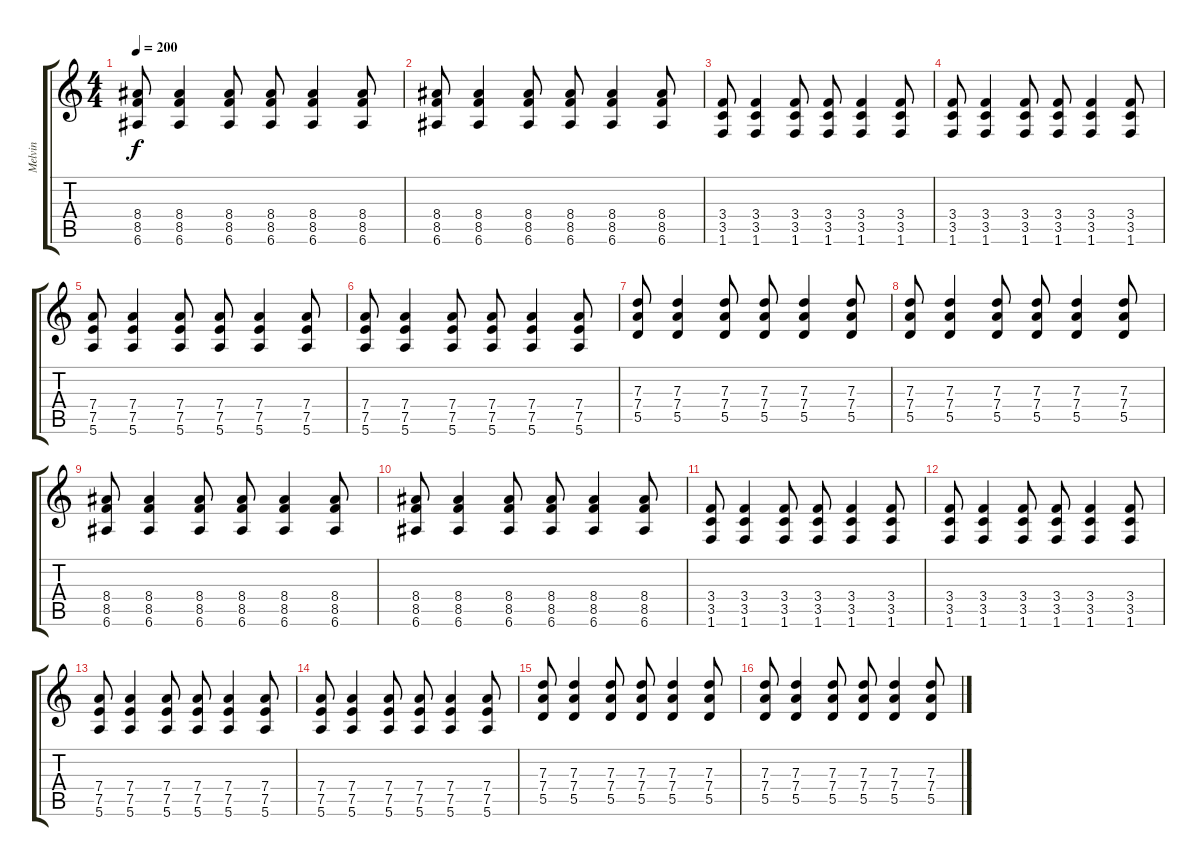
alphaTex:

\track ("Melvin" "Melvin") {instrument overdrivenguitar}
\staff {score tabs}
\tuning (E4 B3 G3 D3 A2 E2) {hide}
\ts (4 4)
\tempo 200
\clef g2
\ks c
(8.4 8.5 6.6).8{dy f} (8.4 8.5 6.6).4 (8.4 8.5 6.6).8 (8.4 8.5 6.6).8 (8.4 8.5 6.6).4 (8.4 8.5 6.6).8 |
(8.4 8.5 6.6).8 (8.4 8.5 6.6).4 (8.4 8.5 6.6).8 (8.4 8.5 6.6).8 (8.4 8.5 6.6).4 (8.4 8.5 6.6).8 |
(3.4 3.5 1.6).8 (3.4 3.5 1.6).4 (3.4 3.5 1.6).8 (3.4 3.5 1.6).8 (3.4 3.5 1.6).4 (3.4 3.5 1.6).8 |
(3.4 3.5 1.6).8 (3.4 3.5 1.6).4 (3.4 3.5 1.6).8 (3.4 3.5 1.6).8 (3.4 3.5 1.6).4 (3.4 3.5 1.6).8 |
(7.4 7.5 5.6).8 (7.4 7.5 5.6).4 (7.4 7.5 5.6).8 (7.4 7.5 5.6).8 (7.4 7.5 5.6).4 (7.4 7.5 5.6).8 |
(7.4 7.5 5.6).8 (7.4 7.5 5.6).4 (7.4 7.5 5.6).8 (7.4 7.5 5.6).8 (7.4 7.5 5.6).4 (7.4 7.5 5.6).8 |
(7.3 7.4 5.5).8 (7.3 7.4 5.5).4 (7.3 7.4 5.5).8 (7.3 7.4 5.5).8 (7.3 7.4 5.5).4 (7.3 7.4 5.5).8 |
(7.3 7.4 5.5).8 (7.3 7.4 5.5).4 (7.3 7.4 5.5).8 (7.3 7.4 5.5).8 (7.3 7.4 5.5).4 (7.3 7.4 5.5).8 |
(8.4 8.5 6.6).8 (8.4 8.5 6.6).4 (8.4 8.5 6.6).8 (8.4 8.5 6.6).8 (8.4 8.5 6.6).4 (8.4 8.5 6.6).8 |
(8.4 8.5 6.6).8 (8.4 8.5 6.6).4 (8.4 8.5 6.6).8 (8.4 8.5 6.6).8 (8.4 8.5 6.6).4 (8.4 8.5 6.6).8 |
(3.4 3.5 1.6).8 (3.4 3.5 1.6).4 (3.4 3.5 1.6).8 (3.4 3.5 1.6).8 (3.4 3.5 1.6).4 (3.4 3.5 1.6).8 |
(3.4 3.5 1.6).8 (3.4 3.5 1.6).4 (3.4 3.5 1.6).8 (3.4 3.5 1.6).8 (3.4 3.5 1.6).4 (3.4 3.5 1.6).8 |
(7.4 7.5 5.6).8 (7.4 7.5 5.6).4 (7.4 7.5 5.6).8 (7.4 7.5 5.6).8 (7.4 7.5 5.6).4 (7.4 7.5 5.6).8 |
(7.4 7.5 5.6).8 (7.4 7.5 5.6).4 (7.4 7.5 5.6).8 (7.4 7.5 5.6).8 (7.4 7.5 5.6).4 (7.4 7.5 5.6).8 |
(7.3 7.4 5.5).8 (7.3 7.4 5.5).4 (7.3 7.4 5.5).8 (7.3 7.4 5.5).8 (7.3 7.4 5.5).4 (7.3 7.4 5.5).8 |
(7.3 7.4 5.5).8 (7.3 7.4 5.5).4 (7.3 7.4 5.5).8 (7.3 7.4 5.5).8 (7.3 7.4 5.5).4 (7.3 7.4 5.5).8
